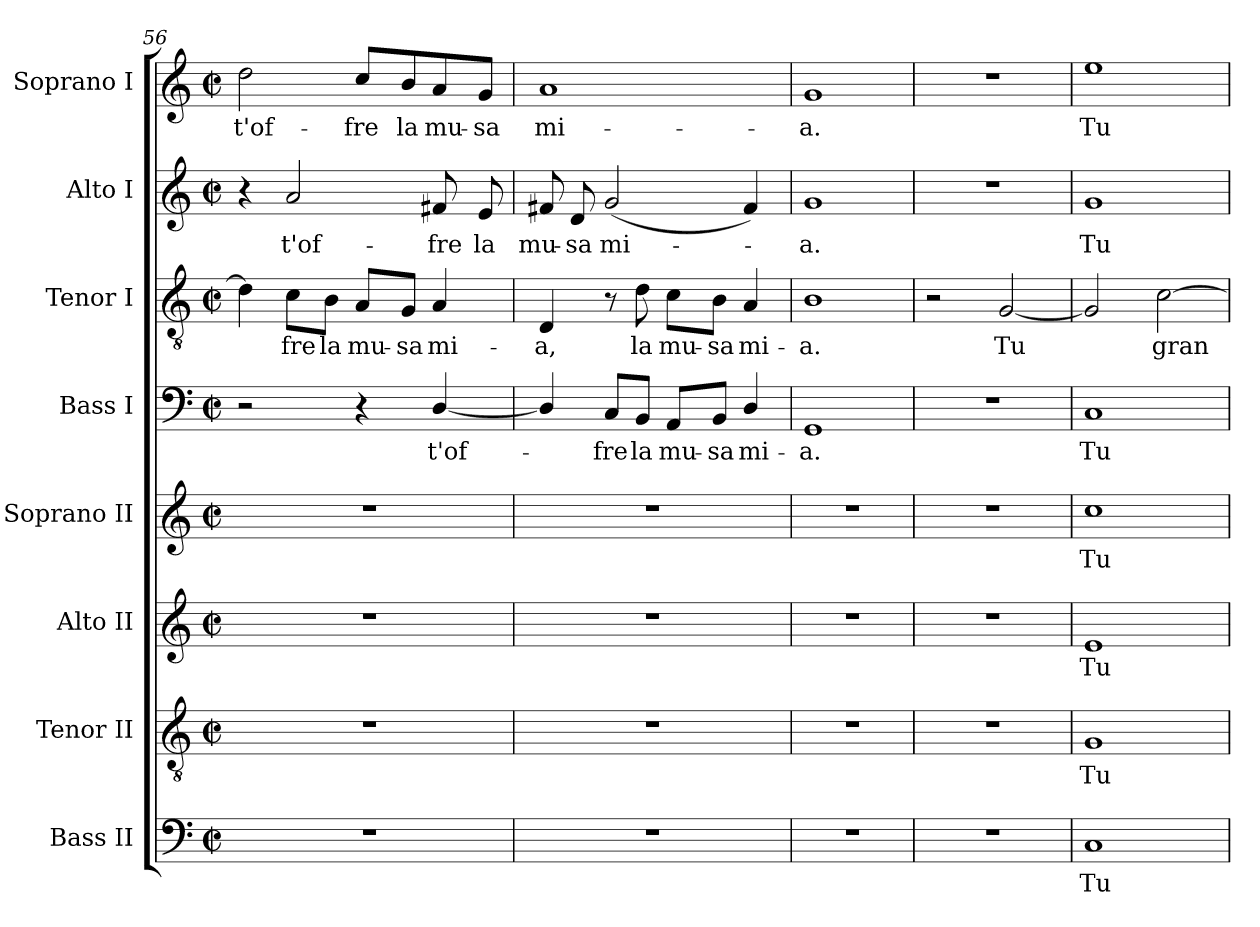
**kern	**text	**kern	**text	**kern	**text	**kern	**text	**kern	**text	**kern	**text	**kern	**text	**kern	**text
*part8	*part8	*part7	*part7	*part6	*part6	*part5	*part5	*part4	*part4	*part3	*part3	*part2	*part2	*part1	*part1
*staff8	*staff8	*staff7	*staff7	*staff6	*staff6	*staff5	*staff5	*staff4	*staff4	*staff3	*staff3	*staff2	*staff2	*staff1	*staff1
*I"Bass II	*	*I"Tenor II	*	*I"Alto II	*	*I"Soprano II	*	*I"Bass I	*	*I"Tenor I	*	*I"Alto I	*	*I"Soprano I	*
*I'B II	*	*I'T II	*	*I'A II	*	*I'S II	*	*I'B I	*	*I'T I	*	*I'A I	*	*I'S I	*
!!LO:LB:g=z
*clefF4	*	*clefGv2	*	*clefG2	*	*clefG2	*	*clefF4	*	*clefGv2	*	*clefG2	*	*clefG2	*
*k[]	*	*k[]	*	*k[]	*	*k[]	*	*k[]	*	*k[]	*	*k[]	*	*k[]	*
*C:	*	*C:	*	*C:	*	*C:	*	*C:	*	*C:	*	*C:	*	*C:	*
*M2/2	*	*M2/2	*	*M2/2	*	*M2/2	*	*M2/2	*	*M2/2	*	*M2/2	*	*M2/2	*
*met(c|)	*	*met(c|)	*	*met(c|)	*	*met(c|)	*	*met(c|)	*	*met(c|)	*	*met(c|)	*	*met(c|)	*
=56	=56	=56	=56	=56	=56	=56	=56	=56	=56	=56	=56	=56	=56	=56	=56
!	!	!	!	!	!	!	!	!	!	!	!	!	!	!	!LO:LY:b
1r	.	1r	.	1r	.	1r	.	2r	.	4d]	.	4r	.	2dd	t'of-
!	!	!	!	!	!	!	!	!	!	!	!LO:LY:b	!	!LO:LY:b	!	!
.	.	.	.	.	.	.	.	.	.	8c\L	fre	2a	t'of-	.	.
!	!	!	!	!	!	!	!	!	!	!	!LO:LY:b	!	!	!	!
.	.	.	.	.	.	.	.	.	.	8B\J	la	.	.	.	.
!	!	!	!	!	!	!	!	!	!	!	!LO:LY:b	!	!	!	!LO:LY:b
.	.	.	.	.	.	.	.	4r	.	8A/L	mu-	.	.	8cc/L	-fre
!	!	!	!	!	!	!	!	!	!	!	!LO:LY:b	!	!	!	!LO:LY:b
.	.	.	.	.	.	.	.	.	.	8G/J	-sa	.	.	8b/	la
!	!	!	!	!	!	!	!	!	!LO:LY:b	!	!LO:LY:b	!	!LO:LY:b	!	!LO:LY:b
.	.	.	.	.	.	.	.	[4D/	t'of-	4A	mi-	8f#X	-fre	8a/	mu-
!	!	!	!	!	!	!	!	!	!	!	!	!	!LO:LY:b	!	!LO:LY:b
.	.	.	.	.	.	.	.	.	.	.	.	8e	la	8g/J	-sa
=57	=57	=57	=57	=57	=57	=57	=57	=57	=57	=57	=57	=57	=57	=57	=57
!	!	!	!	!	!	!	!	!	!	!	!LO:LY:b	!	!LO:LY:b	!	!LO:LY:b
1r	.	1r	.	1r	.	1r	.	4D/]	.	4D	-a,	8f#X	mu-	1a	mi-
!	!	!	!	!	!	!	!	!	!	!	!	!	!LO:LY:b	!	!
.	.	.	.	.	.	.	.	.	.	.	.	8dL	-sa	.	.
!	!	!	!	!	!	!	!	!	!LO:LY:b	!	!	!	!LO:LY:b	!	!
.	.	.	.	.	.	.	.	8C/L	fre	8r	.	(<2g	mi-	.	.
!	!	!	!	!	!	!	!	!	!LO:LY:b	!	!LO:LY:b	!	!	!	!
.	.	.	.	.	.	.	.	8BB/J	la	8d	la	.	.	.	.
!	!	!	!	!	!	!	!	!	!LO:LY:b	!	!LO:LY:b	!	!	!	!
.	.	.	.	.	.	.	.	8AA/L	mu-	8c\L	mu-	.	.	.	.
!	!	!	!	!	!	!	!	!	!LO:LY:b	!	!LO:LY:b	!	!	!	!
.	.	.	.	.	.	.	.	8BB/J	-sa	8B\J	-sa	.	.	.	.
!	!	!	!	!	!	!	!	!	!LO:LY:b	!	!LO:LY:b	!	!	!	!
.	.	.	.	.	.	.	.	4D/	mi-	4A	mi-	4f#)	.	.	.
=58	=58	=58	=58	=58	=58	=58	=58	=58	=58	=58	=58	=58	=58	=58	=58
!	!	!	!	!	!	!	!	!	!LO:LY:b	!	!LO:LY:b	!	!LO:LY:b	!	!LO:LY:b
1r	.	1r	.	1r	.	1r	.	1GG	-a.	1B	-a.	1g	a.	1g	-a.
=59	=59	=59	=59	=59	=59	=59	=59	=59	=59	=59	=59	=59	=59	=59	=59
1r	.	1r	.	1r	.	1r	.	1r	.	2r	.	1r	.	1r	.
!	!	!	!	!	!	!	!	!	!	!	!LO:LY:b	!	!	!	!
.	.	.	.	.	.	.	.	.	.	[2G	Tu	.	.	.	.
=60	=60	=60	=60	=60	=60	=60	=60	=60	=60	=60	=60	=60	=60	=60	=60
!	!LO:LY:b	!	!LO:LY:b	!	!LO:LY:b	!	!LO:LY:b	!	!LO:LY:b	!	!	!	!LO:LY:b	!	!LO:LY:b
1C	Tu	1G	Tu	1e	Tu	1cc	Tu	1C	Tu	2G]	.	1g	Tu	1ee	Tu
!	!	!	!	!	!	!	!	!	!	!	!LO:LY:b	!	!	!	!
.	.	.	.	.	.	.	.	.	.	[2c	gran	.	.	.	.
=	=	=	=	=	=	=	=	=	=	=	=	=	=	=	=
*-	*-	*-	*-	*-	*-	*-	*-	*-	*-	*-	*-	*-	*-	*-	*-
